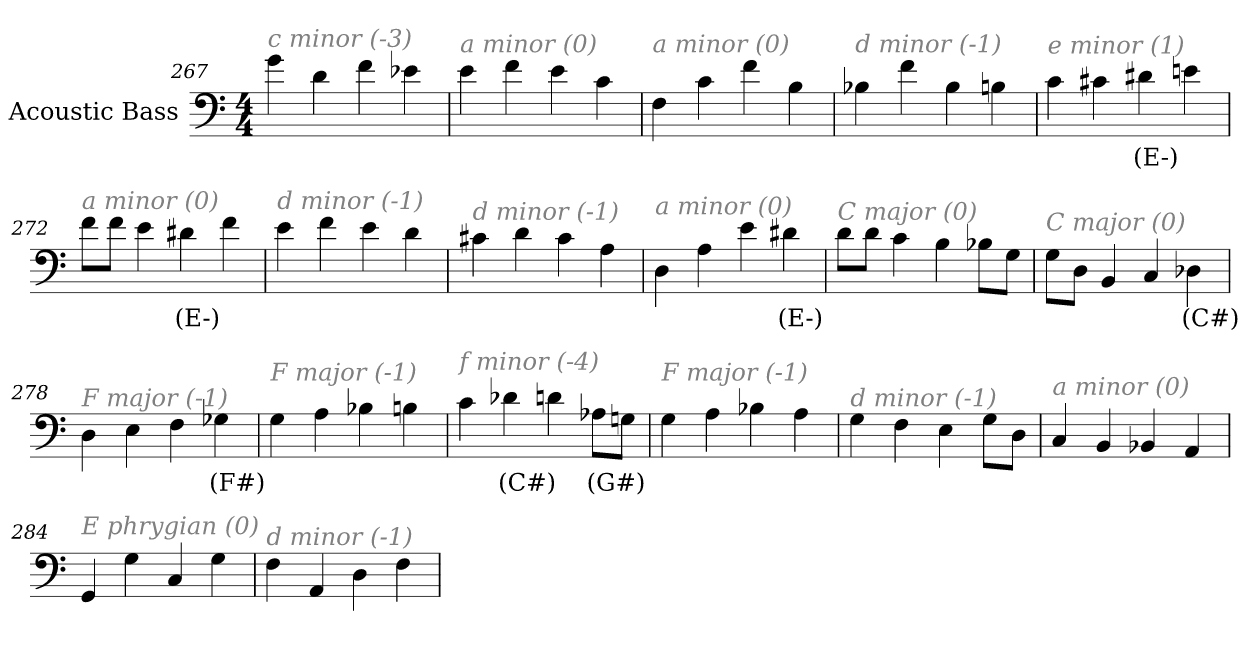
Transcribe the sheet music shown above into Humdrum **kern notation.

**kern	**text
*part1	*part1
*staff1	*staff1
*I"Acoustic Bass	*
*clefF4	*
*ITrd7c12	*
*k[]	*
*C:	*
*M4/4	*
=267	=267
!LO:TX:i:color=#808080:t=c minor (-3)	!
4G	.
4D	.
4F	.
4E-X	.
=268	=268
!LO:TX:i:color=#808080:t=a minor (0)	!
4E	.
4F	.
4E	.
4C	.
=269	=269
!LO:TX:i:color=#808080:t=a minor (0)	!
4FF	.
4C	.
4F	.
4BB	.
=270	=270
!LO:TX:i:color=#808080:t=d minor (-1)	!
4BB-X	.
4F	.
4BB-	.
4BBn	.
=271	=271
!LO:TX:i:color=#808080:t=e minor (1)	!
4C	.
4C#X	.
4D#Xi	(E-)
4En	.
=272	=272
!LO:TX:i:color=#808080:t=a minor (0)	!
8FL	.
8FJ	.
4E	.
4D#Xi	(E-)
4F	.
=273	=273
!LO:TX:i:color=#808080:t=d minor (-1)	!
4E	.
4F	.
4E	.
4D	.
=274	=274
!LO:TX:i:color=#808080:t=d minor (-1)	!
4C#X	.
4D	.
4C#	.
4AA	.
=275	=275
!LO:TX:i:color=#808080:t=a minor (0)	!
4DD	.
4AA	.
4E	.
4D#Xi	(E-)
=276	=276
!LO:TX:i:color=#808080:t=C major (0)	!
8DL	.
8DJ	.
4C	.
4BB	.
8BB-XL	.
8GGJ	.
=277	=277
!LO:TX:i:color=#808080:t=C major (0)	!
8GGL	.
8DDJ	.
4BBB	.
4CC	.
4DD-Xi	(C#)
=278	=278
!LO:TX:i:color=#808080:t=F major (-1)	!
4DD	.
4EE	.
4FF	.
4GG-Xi	(F#)
=279	=279
!LO:TX:i:color=#808080:t=F major (-1)	!
4GG	.
4AA	.
4BB-X	.
4BBn	.
=280	=280
!LO:TX:i:color=#808080:t=f minor (-4)	!
4C	.
4D-Xi	(C#)
4D	.
8AA-XiL	(G#)
8GGnJ	.
=281	=281
!LO:TX:i:color=#808080:t=F major (-1)	!
4GG	.
4AA	.
4BB-X	.
4AA	.
=282	=282
!LO:TX:i:color=#808080:t=d minor (-1)	!
4GG	.
4FF	.
4EE	.
8GGL	.
8DDJ	.
=283	=283
!LO:TX:i:color=#808080:t=a minor (0)	!
4CC	.
4BBB	.
4BBB-X	.
4AAA	.
=284	=284
!LO:TX:i:color=#808080:t=E phrygian (0)	!
4GGG	.
4GG	.
4CC	.
4GG	.
=285	=285
!LO:TX:i:color=#808080:t=d minor (-1)	!
4FF	.
4AAA	.
4DD	.
4FF	.
=	=
*-	*-
